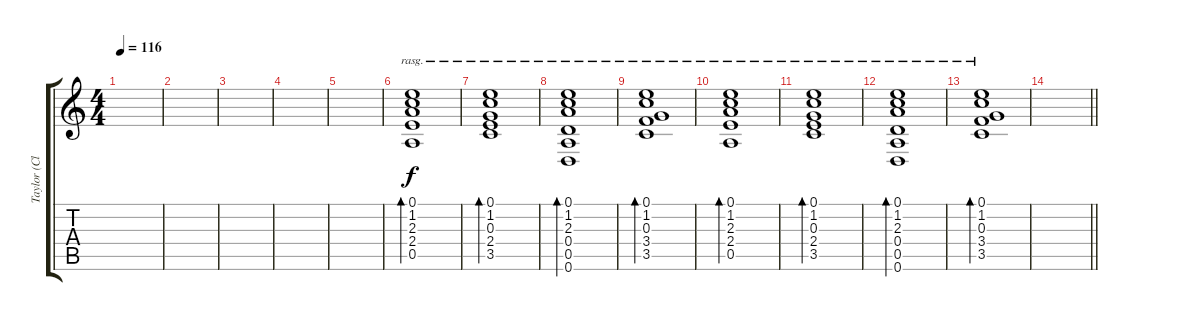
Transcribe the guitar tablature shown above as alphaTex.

\track ("Taylor (Clean)" "Taylor (Cl") {instrument electricguitarjazz}
\staff {score tabs}
\tuning (E4 B3 G3 D3 A2 D2) {hide}
\ts (4 4)
\tempo 116
\clef g2
\ks c
|
|
|
|
|
(0.1 1.2 2.3 2.4 0.5).1{bd 240 rasg ii volume 8} |
(0.1 1.2 0.3 2.4 3.5).1{bd 240 rasg ii} |
(0.1 1.2 2.3 0.4 0.5 0.6).1{bd 240 rasg ii} |
(0.1 1.2 0.3 3.4 3.5).1{bd 240 rasg ii} |
(0.1 1.2 2.3 2.4 0.5).1{bd 240 rasg ii} |
(0.1 1.2 0.3 2.4 3.5).1{bd 240 rasg ii} |
(0.1 1.2 2.3 0.4 0.5 0.6).1{bd 240 rasg ii} |
(0.1 1.2 0.3 3.4 3.5).1{bd 240 rasg ii} |
\barLineRight lightlight
